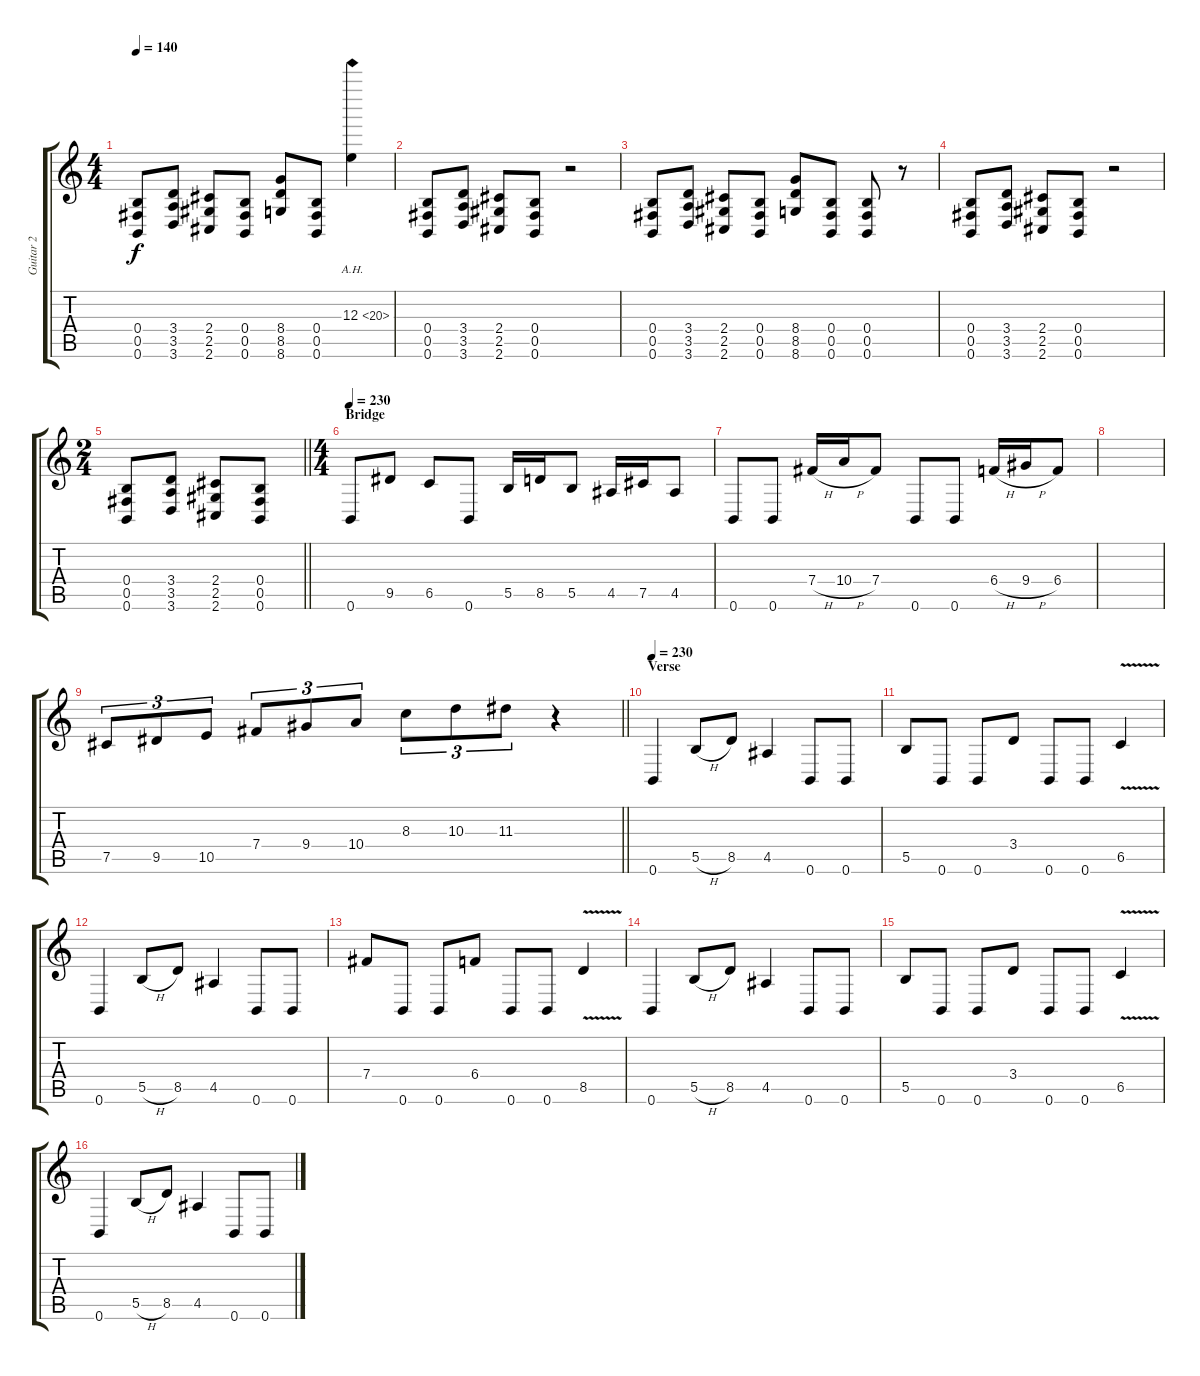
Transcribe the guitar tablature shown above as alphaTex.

\track ("Guitar 2" "Guitar 2") {instrument distortionguitar}
\staff {score tabs}
\tuning (Db4 Ab3 E3 B2 Gb2 B1) {hide}
\ts (4 4)
\tempo 140
\clef g2
\ks c
(0.4 0.5 0.6).8{dy f} (3.4 3.5 3.6).8 (2.4 2.5 2.6).8 (0.4 0.5 0.6).8 (8.4 8.5 8.6).8 (0.4 0.5 0.6).8 12.3{ah 8}.4 |
(0.4 0.5 0.6).8 (3.4 3.5 3.6).8 (2.4 2.5 2.6).8 (0.4 0.5 0.6).8 r.2 |
(0.4 0.5 0.6).8 (3.4 3.5 3.6).8 (2.4 2.5 2.6).8 (0.4 0.5 0.6).8 (8.4 8.5 8.6).8 (0.4 0.5 0.6).8 (0.4 0.5 0.6).8 r.8 |
(0.4 0.5 0.6).8 (3.4 3.5 3.6).8 (2.4 2.5 2.6).8 (0.4 0.5 0.6).8 r.2 |
\ts (2 4)
\barLineRight lightlight
(0.4 0.5 0.6).8 (3.4 3.5 3.6).8 (2.4 2.5 2.6).8 (0.4 0.5 0.6).8 |
\ts (4 4)
\section ("" "Bridge")
\tempo 230
0.6.8 9.5.8 6.5.8 0.6.8 5.5.16 8.5.16 5.5.8 4.5.16 7.5.16 4.5.8 |
0.6.8 0.6.8 7.4{h}.16 10.4{h}.16 7.4.8 0.6.8 0.6.8 6.4{h}.16 9.4{h}.16 6.4.8 |
|
\barLineRight lightlight
7.5.8{tu (3 2)} 9.5.8{tu (3 2)} 10.5.8{tu (3 2)} 7.4.8{tu (3 2)} 9.4.8{tu (3 2)} 10.4.8{tu (3 2)} 8.3.8{tu (3 2)} 10.3.8{tu (3 2)} 11.3.8{tu (3 2)} r.4 |
\section ("" "Verse")
\tempo 230
0.6.4 5.5{h}.8 8.5.8 4.5.4 0.6.8 0.6.8 |
5.5.8 0.6.8 0.6.8 3.4.8 0.6.8 0.6.8 6.5{v}.4 |
0.6.4 5.5{h}.8 8.5.8 4.5.4 0.6.8 0.6.8 |
7.4.8 0.6.8 0.6.8 6.4.8 0.6.8 0.6.8 8.5{v}.4 |
0.6.4 5.5{h}.8 8.5.8 4.5.4 0.6.8 0.6.8 |
5.5.8 0.6.8 0.6.8 3.4.8 0.6.8 0.6.8 6.5{v}.4 |
0.6.4 5.5{h}.8 8.5.8 4.5.4 0.6.8 0.6.8
